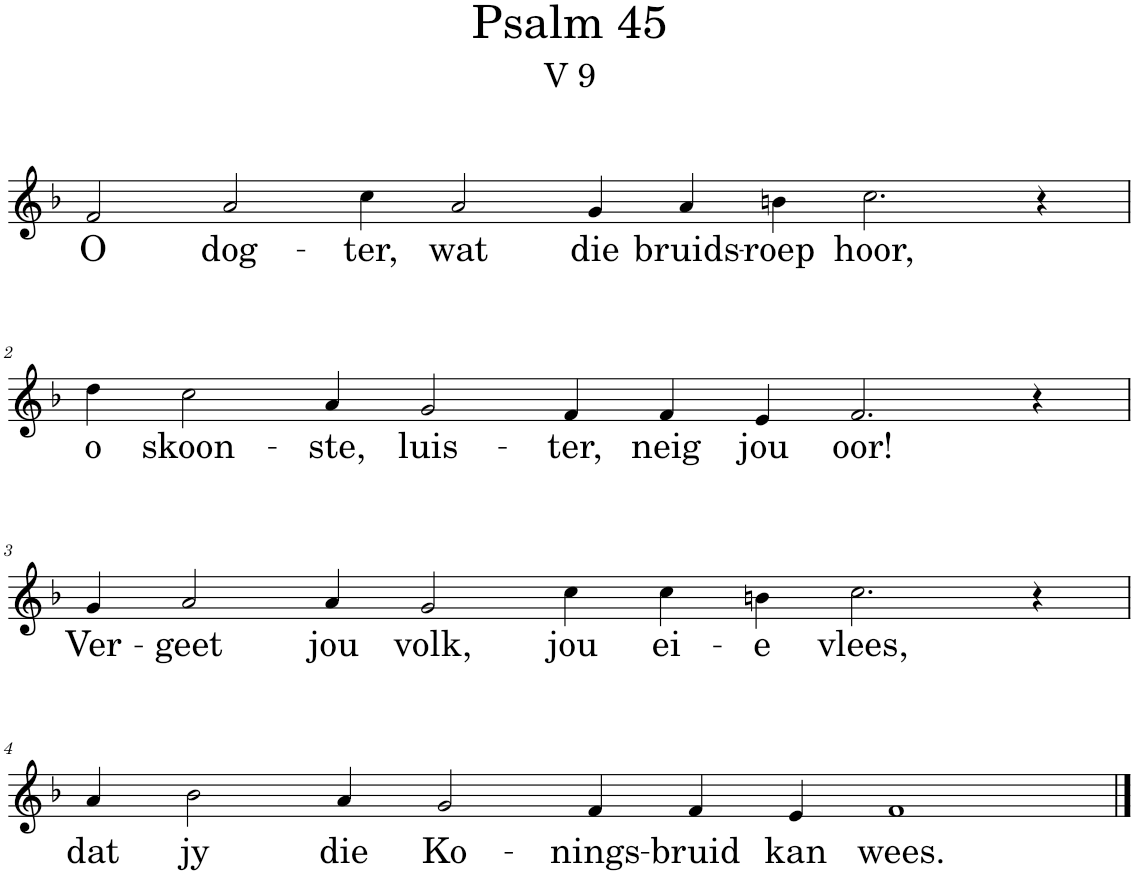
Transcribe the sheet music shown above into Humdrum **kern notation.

**kern	**text
*part1	*part1
*staff1	*staff1
*I"Pipe Organ	*
*I'Org.	*
*clefG2	*
*k[b-]	*
*M14/4	*
=1	=1
!	!LO:LY:b
2f/	O
!	!LO:LY:b
2a/	dog-
!	!LO:LY:b
4cc\	-ter,
!	!LO:LY:b
2a/	wat
!	!LO:LY:b
4g/	die
!	!LO:LY:b
4a/	bruids-
!	!LO:LY:b
4bn\	-roep
!	!LO:LY:b
2.cc\	hoor,
4r	.
!!LO:LB:g=z
=2	=2
*M13/4	*
!	!LO:LY:b
4dd\	o
!	!LO:LY:b
2cc\	skoon-
!	!LO:LY:b
4a/	-ste,
!	!LO:LY:b
2g/	luis-
!	!LO:LY:b
4f/	-ter,
!	!LO:LY:b
4f/	neig
!	!LO:LY:b
4e/	jou
!	!LO:LY:b
2.f/	oor!
4r	.
!!LO:LB:g=z
=3	=3
!	!LO:LY:b
4g/	Ver-
!	!LO:LY:b
2a/	-geet
!	!LO:LY:b
4a/	jou
!	!LO:LY:b
2g/	volk,
!	!LO:LY:b
4cc\	jou
!	!LO:LY:b
4cc\	ei-
!	!LO:LY:b
4bn\	-e
!	!LO:LY:b
2.cc\	vlees,
4r	.
!!LO:LB:g=z
=4	=4
!	!LO:LY:b
4a/	dat
!	!LO:LY:b
2b-\	jy
!	!LO:LY:b
4a/	die
!	!LO:LY:b
2g/	Ko-
!	!LO:LY:b
4f/	-nings-
!	!LO:LY:b
4f/	-bruid
!	!LO:LY:b
4e/	kan
!	!LO:LY:b
1f	wees.
==	==
*-	*-
